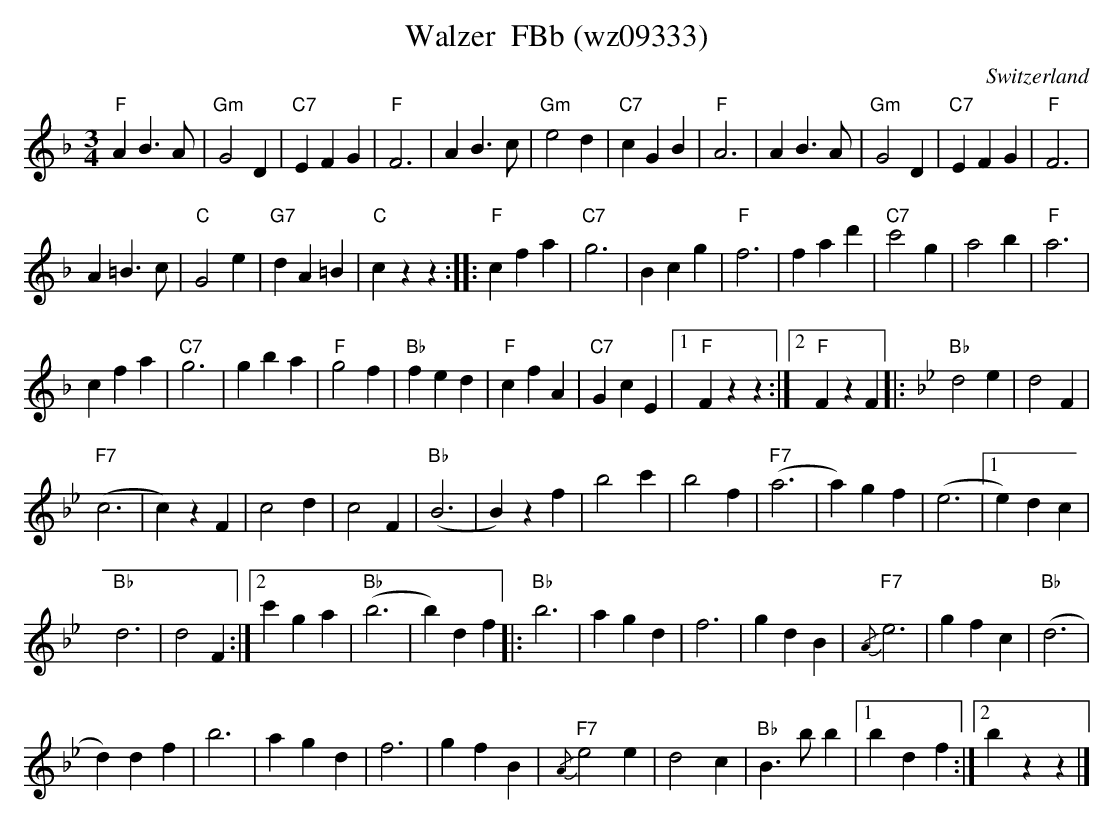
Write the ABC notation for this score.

X:1
T:Walzer  FBb (wz09333)
M:3/4
L:1/4
K:F %%MIDI gchordon
"F"AB>A | "Gm"G2D | "C7"EFG | "F"F3 | AB>c | "Gm"e2d | "C7"cGB | "F"A3 | AB>A | "Gm"G2D | "C7"EFG | "F"F3 |
A=B>c | "C"G2e | "G7"dA=B | "C"czz :: "F"cfa | "C7"g3 | Bcg | "F"f3 | fad' | "C7"c'2g | a2b | "F"a3 |
cfa | "C7"g3 | gba | "F"g2f | "Bb"fed | "F"cfA | "C7"GcE |1 "F"Fzz :|2 "F"FzF |: [K:Bb] "Bb"d2e | d2F |
("F7"c3 | c)zF | c2d | c2F | ("Bb"B3 | B)zf | b2c' | b2f | ("F7"a3 | a)gf | (e3 |1 e)dc |
"Bb"d3 | d2F :|2 c'ga | ("Bb"b3 | b)df |: "Bb"b3 | agd | f3 | gdB | {/A}"F7"e3 | gfc | ("Bb"d3 |
d)df | b3 | agd | f3 | gfB | {/A}"F7"e2e | d2c | "Bb"B>bb |1 bdf :|2 bzz |]
